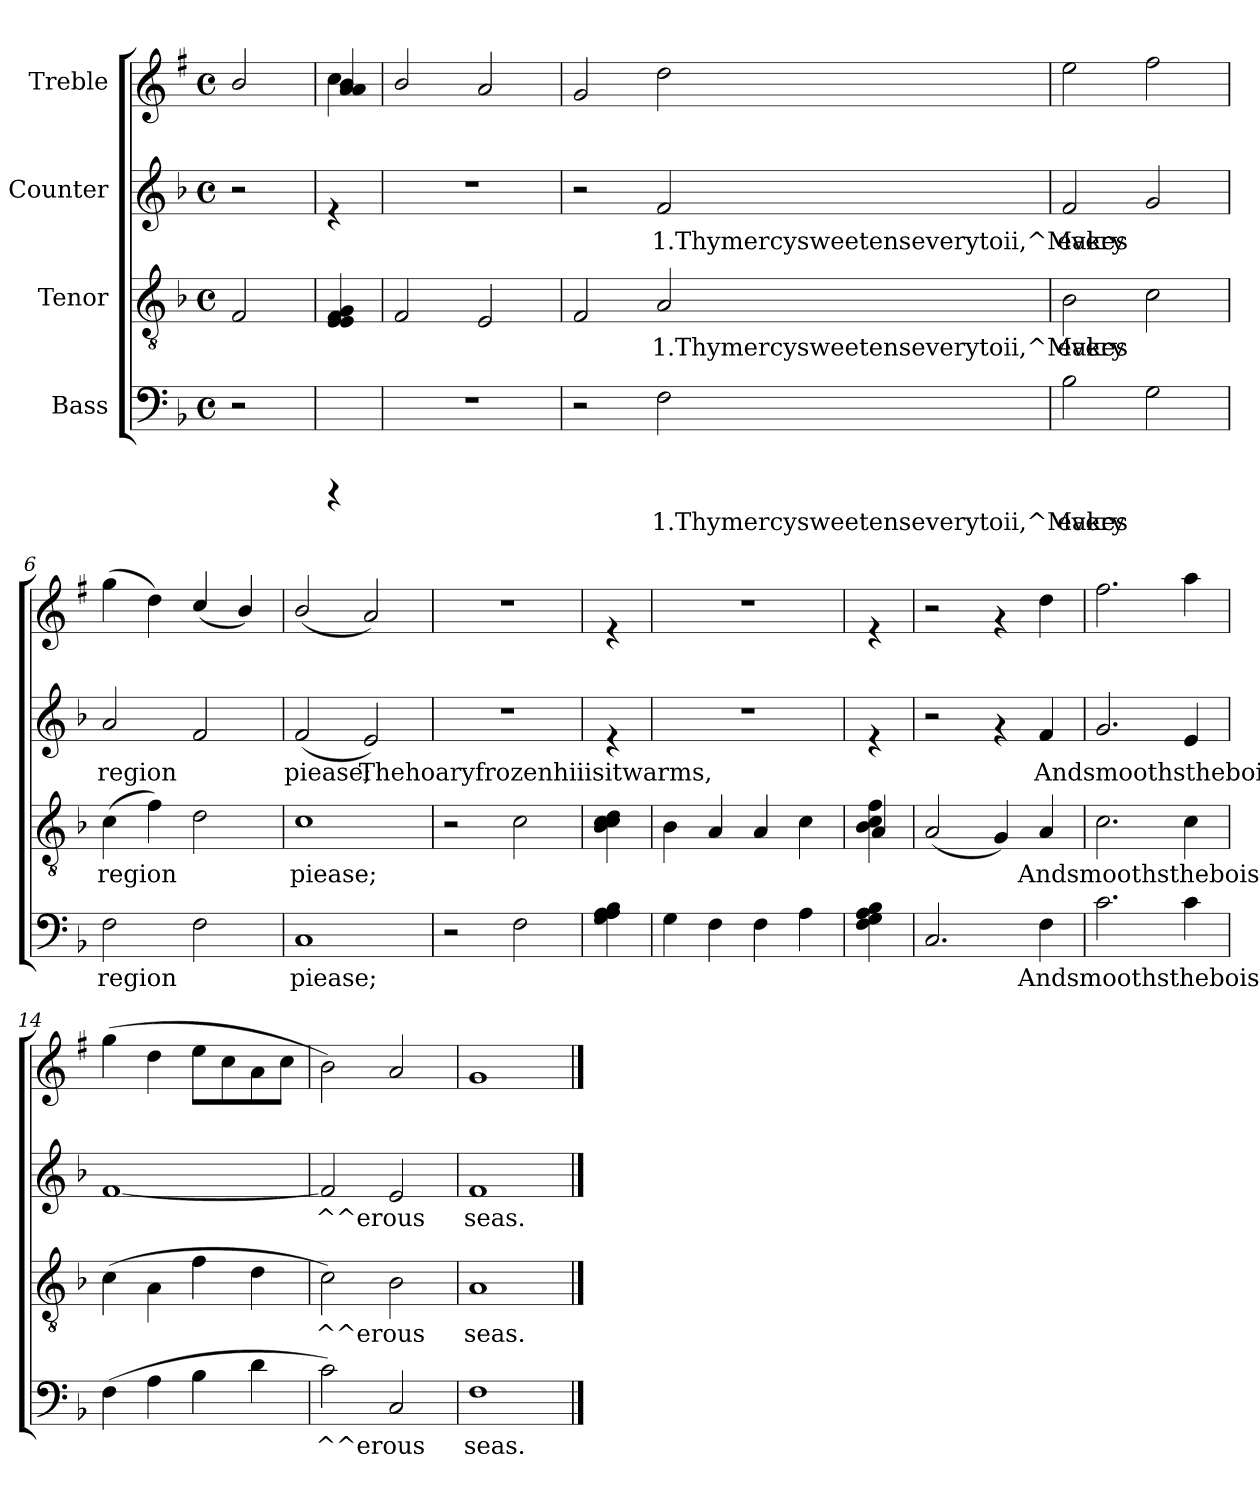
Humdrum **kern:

**kern	**text	**kern	**text	**kern	**text	**kern
*part4	*part4	*part3	*part3	*part2	*part2	*part1
*staff4	*staff4	*staff3	*staff3	*staff2	*staff2	*staff1
*I"Bass	*	*I"Tenor	*	*I"Counter	*	*I"Treble
!!LO:PB:g=z
*stria5	*	*stria5	*	*stria5	*	*stria5
*clefF4	*	*clefGv2	*	*clefG2	*	*clefG2
*	*	*	*	*	*	*ITrd1c2
*k[b-]	*	*k[b-]	*	*k[b-]	*	*k[b-]
*F:	*	*F:	*	*F:	*	*F:
*M4/4	*	*M4/4	*	*M4/4	*	*M4/4
*met(c)	*	*met(c)	*	*met(c)	*	*met(c)
=1	=1	=1	=1	=1	=1	=1
!	!	!	!LO:LY:b:rj	!	!	!
2r	.	2F/	.	2r	.	2a/
=2	=2	=2	=2	=2	=2	=2
!	!	!	!LO:LY:b:rj	!	!	!
*	*	*	*	*	*	*^
4rBBBB	.	4G/ 4F/ 4E/ 4E/	.	4re	.	4b-\	4a/ 4g/ 4g/
=3	=3	=3	=3	=3	=3	=3	=3
!	!	!	!LO:LY:b:rj	!	!	!	!
*	*	*	*	*	*	*v	*v
1r	.	2F/	.	1r	.	2a/
!	!	!	!LO:LY:b:rj	!	!	!
.	.	2E/	.	.	.	2g/
=4	=4	=4	=4	=4	=4	=4
!	!	!	!LO:LY:b:rj	!	!	!
2r	.	2F/	.	2r	.	2f/
!	!LO:LY:a:rj	!	!LO:LY:b:rj	!	!LO:LY:b:rj	!
2F\	1.Thymercysweetenseverytoii,^Makes	2A/	1.Thymercysweetenseverytoii,^Makes	2f/	1.Thymercysweetenseverytoii,^Makes	2cc\
=5	=5	=5	=5	=5	=5	=5
!	!LO:LY:a:rj	!	!LO:LY:b:rj	!	!LO:LY:b:rj	!
2B-\	every	2B-\	every	2f/	every	2dd>\
!	!LO:LY:a:rj	!	!LO:LY:b:rj	!	!LO:LY:b:rj	!
2G\	.	2c\	.	2g/	.	2ee\
=6	=6	=6	=6	=6	=6	=6
!	!LO:LY:a:rj	!	!LO:LY:b:rj	!	!LO:LY:b:rj	!
2F\	region	(>4c\	region	2a/	region	(>4ff\
!	!	!	!LO:LY:b:rj	!	!	!
.	.	4f\)	.	.	.	4cc\)
!	!LO:LY:a:rj	!	!LO:LY:b:rj	!	!LO:LY:b:rj	!
2F\	.	2d\	.	2f/	.	(<4b-/
.	.	.	.	.	.	4a/)
!!LO:LB:g=z
=7	=7	=7	=7	=7	=7	=7
!	!LO:LY:a:rj	!	!LO:LY:b:rj	!	!LO:LY:b:rj	!
1C	piease;	1c	piease;	(<2f/	piease;	(<2a/
!	!	!	!	!	!LO:LY:b:rj	!
.	.	.	.	2e/)	Thehoaryfrozenhiiisitwarms,	2g/)
=8	=8	=8	=8	=8	=8	=8
2r	.	2r	.	1r	.	1r
!	!LO:LY:a:rj	!	!LO:LY:b:rj	!	!	!
2F\	.	2c\	.	.	.	.
=9	=9	=9	=9	=9	=9	=9
!	!LO:LY:a:rj	!	!LO:LY:b:rj	!	!	!
4B-\ 4A\ 4A\ 4G\	.	4d\ 4c\ 4c\ 4B-\	.	4re	.	4re
=10	=10	=10	=10	=10	=10	=10
!	!LO:LY:a:rj	!	!LO:LY:b:rj	!	!	!
4G\	.	4B-\	.	1r	.	1r
!	!LO:LY:a:rj	!	!LO:LY:b:rj	!	!	!
4F\	.	4A/	.	.	.	.
!	!LO:LY:a:rj	!	!LO:LY:b:rj	!	!	!
4F\	.	4A/	.	.	.	.
!	!LO:LY:a:rj	!	!LO:LY:b:rj	!	!	!
4A\	.	4c\	.	.	.	.
=11	=11	=11	=11	=11	=11	=11
!	!LO:LY:a:rj	!	!LO:LY:b:rj	!	!	!
*	*	*^	*	*	*	*
4B-\ 4A\ 4G\ 4F\	.	4f\ 4c\ 4B-\	4A/	.	4re	.	4re
!!LO:PB:g=z
=12	=12	=12	=12	=12	=12	=12	=12
!	!LO:LY:a:rj	!	!	!LO:LY:b:rj	!	!	!
*	*	*v	*v	*	*	*	*
2.C/	.	(<2A/	.	2r	.	2r
!	!	!	!LO:LY:b:rj	!	!	!
.	.	4G/)	.	4rf	.	4rf
!	!LO:LY:a:rj	!	!LO:LY:b:rj	!	!LO:LY:b:rj	!
4F\	Andsmoothstheboisterousseas,andsmoothstheboist	4A/	Andsmoothstheboisterousseas,andsmoothstheboist	4f/	Andsmoothstheboisterousseas,andsmoothstheboist	4cc\
=13	=13	=13	=13	=13	=13	=13
!	!LO:LY:a:rj	!	!LO:LY:b:rj	!	!LO:LY:b:rj	!
2.c\	.	2.c\	.	2.g/	.	2.ee\
!	!LO:LY:a:rj	!	!LO:LY:b:rj	!	!LO:LY:b:rj	!
4c\	.	4c\	.	4e/	.	4gg\
=14	=14	=14	=14	=14	=14	=14
!	!LO:LY:a:rj	!	!LO:LY:b:rj	!	!LO:LY:b:rj	!
(>4F\	.	(>4c\	.	[<1f	.	(>4ff\
!	!LO:LY:a:rj	!	!LO:LY:b:rj	!	!	!
4A\	.	4A\	.	.	.	4cc\
!	!LO:LY:a:rj	!	!LO:LY:b:rj	!	!	!
4B-\	.	4f\	.	.	.	8dd\L
.	.	.	.	.	.	8b-\
!	!LO:LY:a:rj	!	!LO:LY:b:rj	!	!	!
4d\	.	4d\	.	.	.	8g\
.	.	.	.	.	.	8b->\J
=15	=15	=15	=15	=15	=15	=15
!	!LO:LY:a:rj	!	!LO:LY:b:rj	!	!LO:LY:b:rj	!
2c\)	^^erous	2c\)	^^erous	2f/]	^^erous	2a>\)
!	!LO:LY:a:rj	!	!LO:LY:b:rj	!	!LO:LY:b:rj	!
2C/	.	2B-\	.	2e/	.	2g/
=16	=16	=16	=16	=16	=16	=16
!	!LO:LY:a:rj	!	!LO:LY:b:rj	!	!LO:LY:b:rj	!
1F	seas.	1A	seas.	1f	seas.	1f
==	==	==	==	==	==	==
*-	*-	*-	*-	*-	*-	*-
